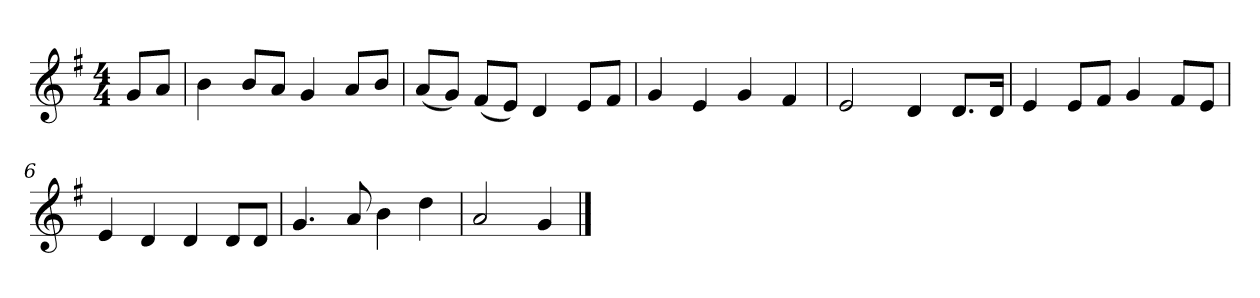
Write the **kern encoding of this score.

**kern
*part1
*staff1
*k[f#]
*M4/4
*MM120
=
8gL
8aJ
=1
4b
8bL
8aJ
4g
8aL
8bJ
=2
(8aL
8gJ)
(8f#L
8eJ)
4d
8eL
8f#J
=3
4g
4e
4g
4f#
=4
2e
4d
8.dL
16dJk
=5
4e
8eL
8f#J
4g
8f#L
8eJ
=6
4e
4d
4d
8dL
8dJ
=7
4.g
8a
4b
4dd
=8
2a
4g
==
*-
